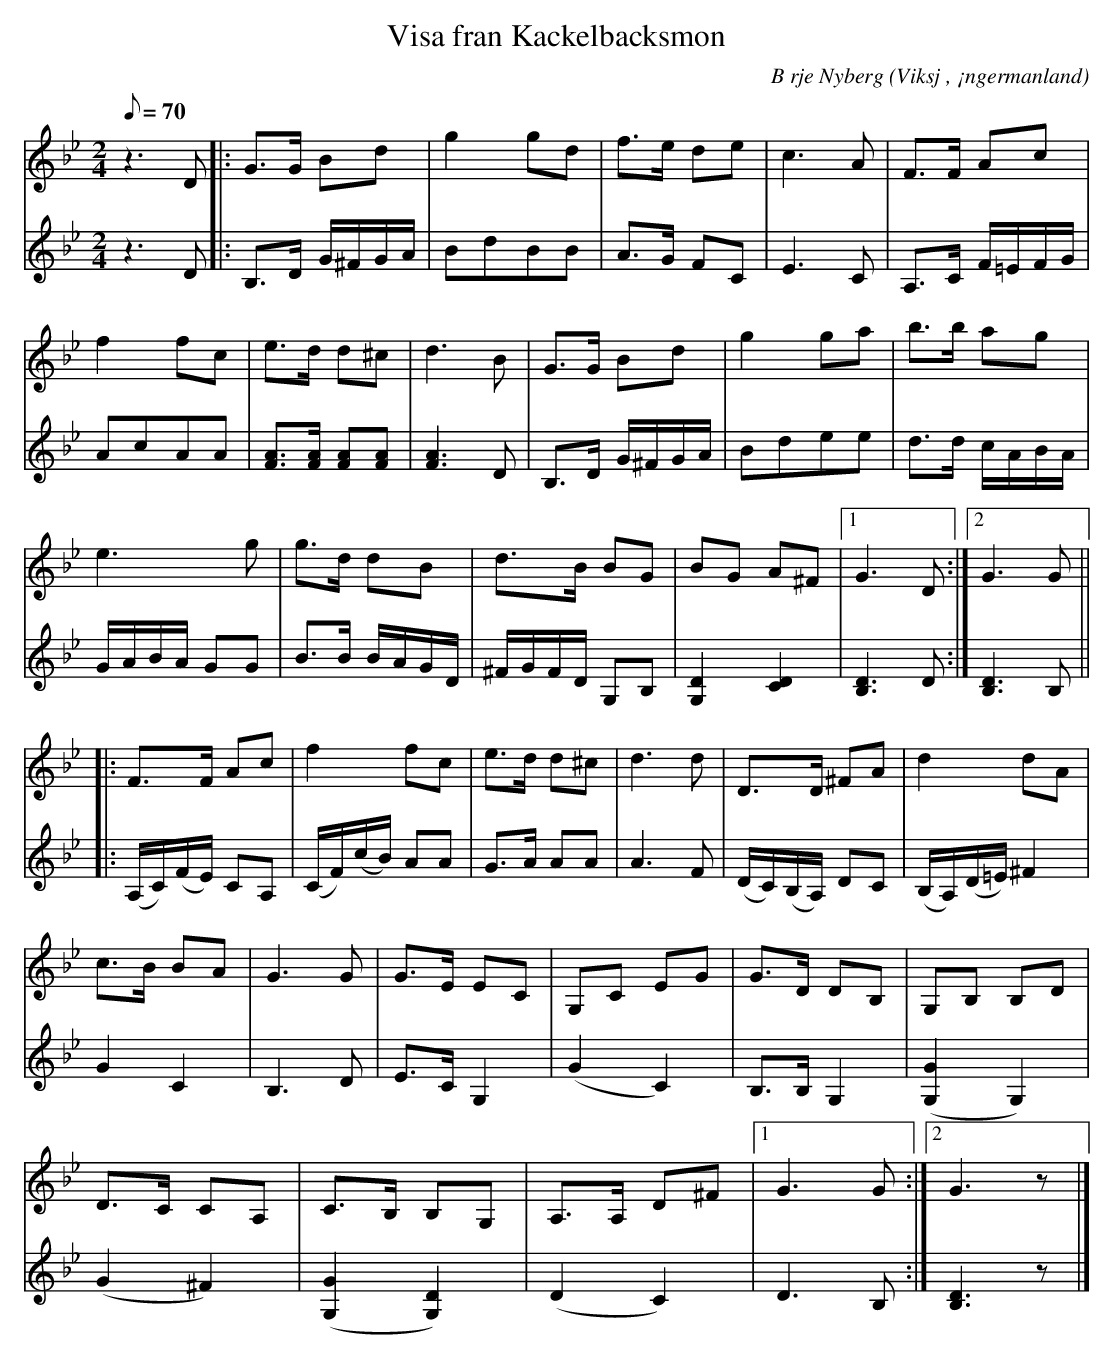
X:1
T:Visa fran Kackelbacksmon
C:B rje Nyberg
O:Viksj , ¡ngermanland
M:2/4
L:1/8
Q:70
K:Gm
V:1
z2> D2|: G>G Bd | g2 gd | f>e de | c2>A2 | F>F Ac |
f2 fc | e>d d^c | d2>B2 | G>G Bd |g2 ga | b>b ag |
e2> g2 | g>d dB |d>B BG |BG A^F |1 G2> D2 :|2 G2> G2 ||
|: F>F Ac | f2 fc | e>d d^c | d2>d2 | D>D ^FA | d2 dA |
c>B BA |G2> G2 | G>E EC | G,C EG | G>D DB, | G,B, B,D |
D>C CA, | C>B, B,G, | A,>A, D^F |1 G2> G2 :|2 G2> z2 |]
V:2
z2> D2 |: B,>D G/2^F/2G/2A/2 | BdBB | A>G FC | E2>C2 | A,>C F/2=E/2F/2G/2 |
AcAA | [AF]>[AF] [AF][AF] | [A2F2]> D2 | B,>D G/2^F/2G/2A/2 | Bdee | d>d c/2A/2B/2A/2 |
G/2A/2B/2A/2 GG | B>B B/2A/2G/2D/2 | ^F/2G/2F/2D/2 G,B, | [G,2D2] [C2D2] | [D2B,2]> D2 :| [D2B,2]> B,2 ||
|: (A,/2C/2)(F/2E/2) CA, | (C/2F/2)(c/2B/2) AA | G>A AA | A2> F2 | (D/2C/2)(B,/2A,/2) DC | (B,/2A,/2)(D/2=E/2) ^F2 |
G2 C2 | B,2> D2 | E>C G,2 |(G2 C2) | B,>B, G,2 | ([G,2G2] G,2) |
(G2 ^F2) | ([G2G,2] [D2G,2]) | (D2 C2) | D2> B,2 :| [D2B,2]> z2 |]
